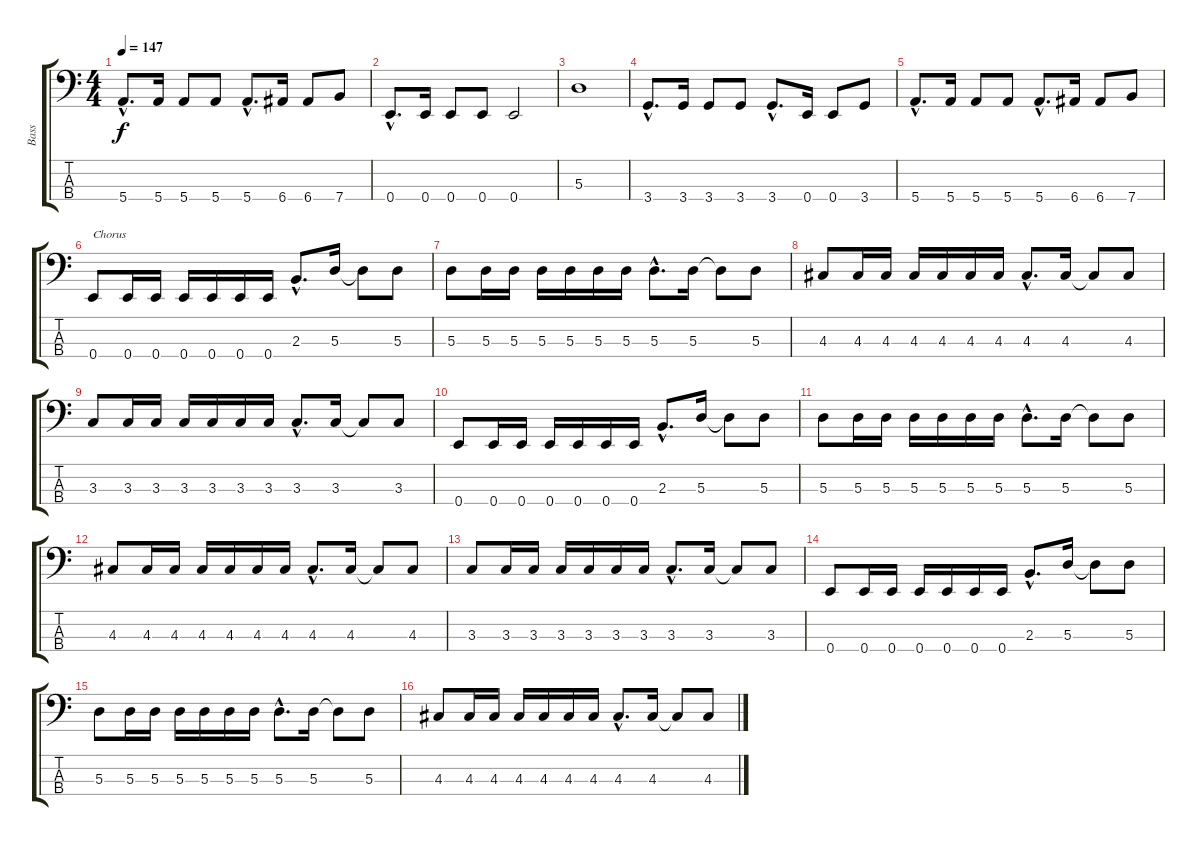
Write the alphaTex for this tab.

\track ("Bass" "Bass") {instrument electricbasspick}
\staff {score tabs}
\tuning (G2 D2 A1 E1) {hide}
\ts (4 4)
\tempo 147
\clef f4
\ks c
5.4{hac}.8{d dy f} 5.4.16 5.4.8 5.4.8 5.4{hac}.8{d} 6.4.16 6.4.8 7.4.8 |
0.4{hac}.8{d} 0.4.16 0.4.8 0.4.8 0.4.2 |
5.3.1 |
3.4{hac}.8{d} 3.4.16 3.4.8 3.4.8 3.4{hac}.8{d} 0.4.16 0.4.8 3.4.8 |
5.4{hac}.8{d} 5.4.16 5.4.8 5.4.8 5.4{hac}.8{d} 6.4.16 6.4.8 7.4.8 |
0.4.8{txt "Chorus"} 0.4.16 0.4.16 0.4.16 0.4.16 0.4.16 0.4.16 2.3{hac}.8{d} 5.3.16 5.3{t}.8 5.3.8 |
5.3.8 5.3.16 5.3.16 5.3.16 5.3.16 5.3.16 5.3.16 5.3{hac}.8{d} 5.3.16 5.3{t}.8 5.3.8 |
4.3.8 4.3.16 4.3.16 4.3.16 4.3.16 4.3.16 4.3.16 4.3{hac}.8{d} 4.3.16 4.3{t}.8 4.3.8 |
3.3.8 3.3.16 3.3.16 3.3.16 3.3.16 3.3.16 3.3.16 3.3{hac}.8{d} 3.3.16 3.3{t}.8 3.3.8 |
0.4.8 0.4.16 0.4.16 0.4.16 0.4.16 0.4.16 0.4.16 2.3{hac}.8{d} 5.3.16 5.3{t}.8 5.3.8 |
5.3.8 5.3.16 5.3.16 5.3.16 5.3.16 5.3.16 5.3.16 5.3{hac}.8{d} 5.3.16 5.3{t}.8 5.3.8 |
4.3.8 4.3.16 4.3.16 4.3.16 4.3.16 4.3.16 4.3.16 4.3{hac}.8{d} 4.3.16 4.3{t}.8 4.3.8 |
3.3.8 3.3.16 3.3.16 3.3.16 3.3.16 3.3.16 3.3.16 3.3{hac}.8{d} 3.3.16 3.3{t}.8 3.3.8 |
0.4.8 0.4.16 0.4.16 0.4.16 0.4.16 0.4.16 0.4.16 2.3{hac}.8{d} 5.3.16 5.3{t}.8 5.3.8 |
5.3.8 5.3.16 5.3.16 5.3.16 5.3.16 5.3.16 5.3.16 5.3{hac}.8{d} 5.3.16 5.3{t}.8 5.3.8 |
4.3.8 4.3.16 4.3.16 4.3.16 4.3.16 4.3.16 4.3.16 4.3{hac}.8{d} 4.3.16 4.3{t}.8 4.3.8
